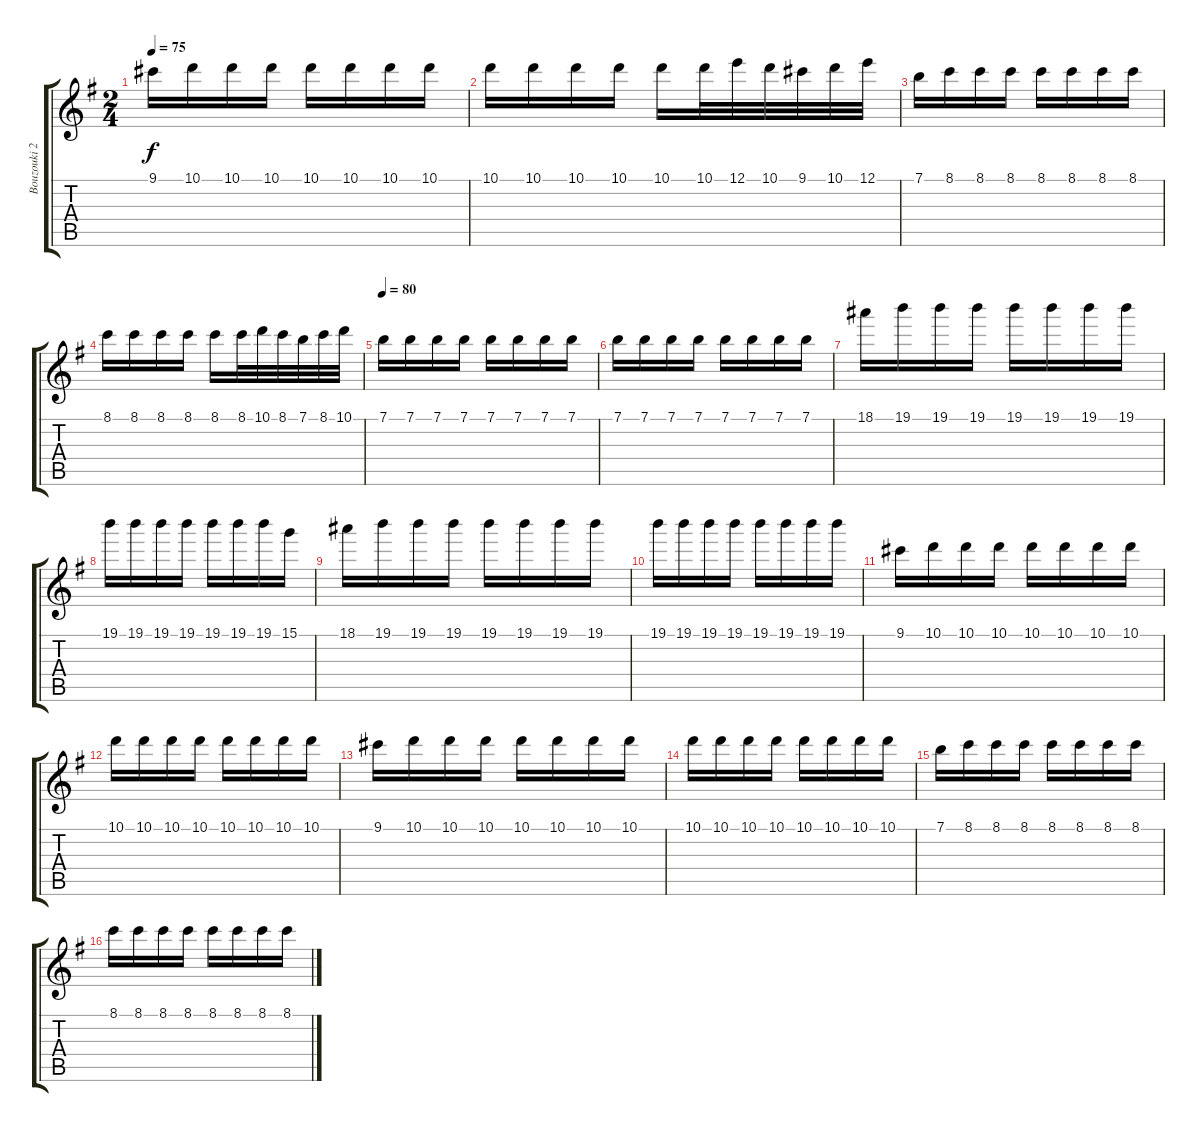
\track ("Bouzouki 2" "Bouzouki 2") {instrument acousticguitarsteel}
\staff {score tabs}
\tuning (E4 B3 G3 D3 A2 E2) {hide}
\ts (2 4)
\tempo 75
\clef g2
\ks g
9.1.16{dy f} 10.1.16 10.1.16 10.1.16 10.1.16 10.1.16 10.1.16 10.1.16 |
10.1.16 10.1.16 10.1.16 10.1.16 10.1.16 10.1.32 12.1.32 10.1.32 9.1.32 10.1.32 12.1.32 |
7.1.16 8.1.16 8.1.16 8.1.16 8.1.16 8.1.16 8.1.16 8.1.16 |
8.1.16 8.1.16 8.1.16 8.1.16 8.1.16 8.1.32 10.1.32 8.1.32 7.1.32 8.1.32 10.1.32 |
\tempo 80
7.1.16 7.1.16 7.1.16 7.1.16 7.1.16 7.1.16 7.1.16 7.1.16 |
7.1.16 7.1.16 7.1.16 7.1.16 7.1.16 7.1.16 7.1.16 7.1.16 |
18.1.16 19.1.16 19.1.16 19.1.16 19.1.16 19.1.16 19.1.16 19.1.16 |
19.1.16 19.1.16 19.1.16 19.1.16 19.1.16 19.1.16 19.1.16 15.1.16 |
18.1.16 19.1.16 19.1.16 19.1.16 19.1.16 19.1.16 19.1.16 19.1.16 |
19.1.16 19.1.16 19.1.16 19.1.16 19.1.16 19.1.16 19.1.16 19.1.16 |
9.1.16 10.1.16 10.1.16 10.1.16 10.1.16 10.1.16 10.1.16 10.1.16 |
10.1.16 10.1.16 10.1.16 10.1.16 10.1.16 10.1.16 10.1.16 10.1.16 |
9.1.16 10.1.16 10.1.16 10.1.16 10.1.16 10.1.16 10.1.16 10.1.16 |
10.1.16 10.1.16 10.1.16 10.1.16 10.1.16 10.1.16 10.1.16 10.1.16 |
7.1.16 8.1.16 8.1.16 8.1.16 8.1.16 8.1.16 8.1.16 8.1.16 |
8.1.16 8.1.16 8.1.16 8.1.16 8.1.16 8.1.16 8.1.16 8.1.16
